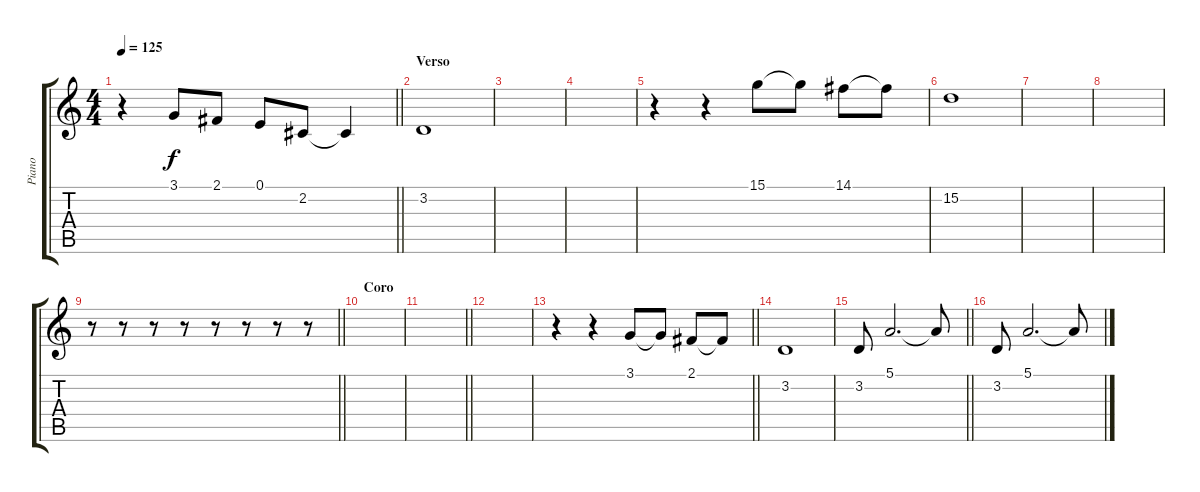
\track ("Piano" "Piano") {instrument acousticgrandpiano}
\staff {score tabs}
\tuning (E4 B3 G3 D3 A2 E2) {hide}
\ts (4 4)
\tempo 125
\clef g2
\barLineRight lightlight
\ks c
r.4{dy f} 3.1.8 2.1.8 0.1.8 2.2.8 2.2{t}.4 |
\section ("" "Verso")
3.2.1 |
|
|
r.4 r.4 15.1.8 15.1{t}.8 14.1.8 14.1{t}.8 |
15.2.1 |
|
|
\barLineRight lightlight
r.8 r.8 r.8 r.8 r.8 r.8 r.8 r.8 |
\section ("" "Coro")
|
\barLineRight lightlight
|
|
\barLineRight lightlight
r.4 r.4 3.1.8 3.1{t}.8 2.1.8 2.1{t}.8 |
3.2.1 |
\barLineRight lightlight
3.2.8 5.1.2{d} 5.1{t}.8 |
3.2.8 5.1.2{d} 5.1{t}.8
